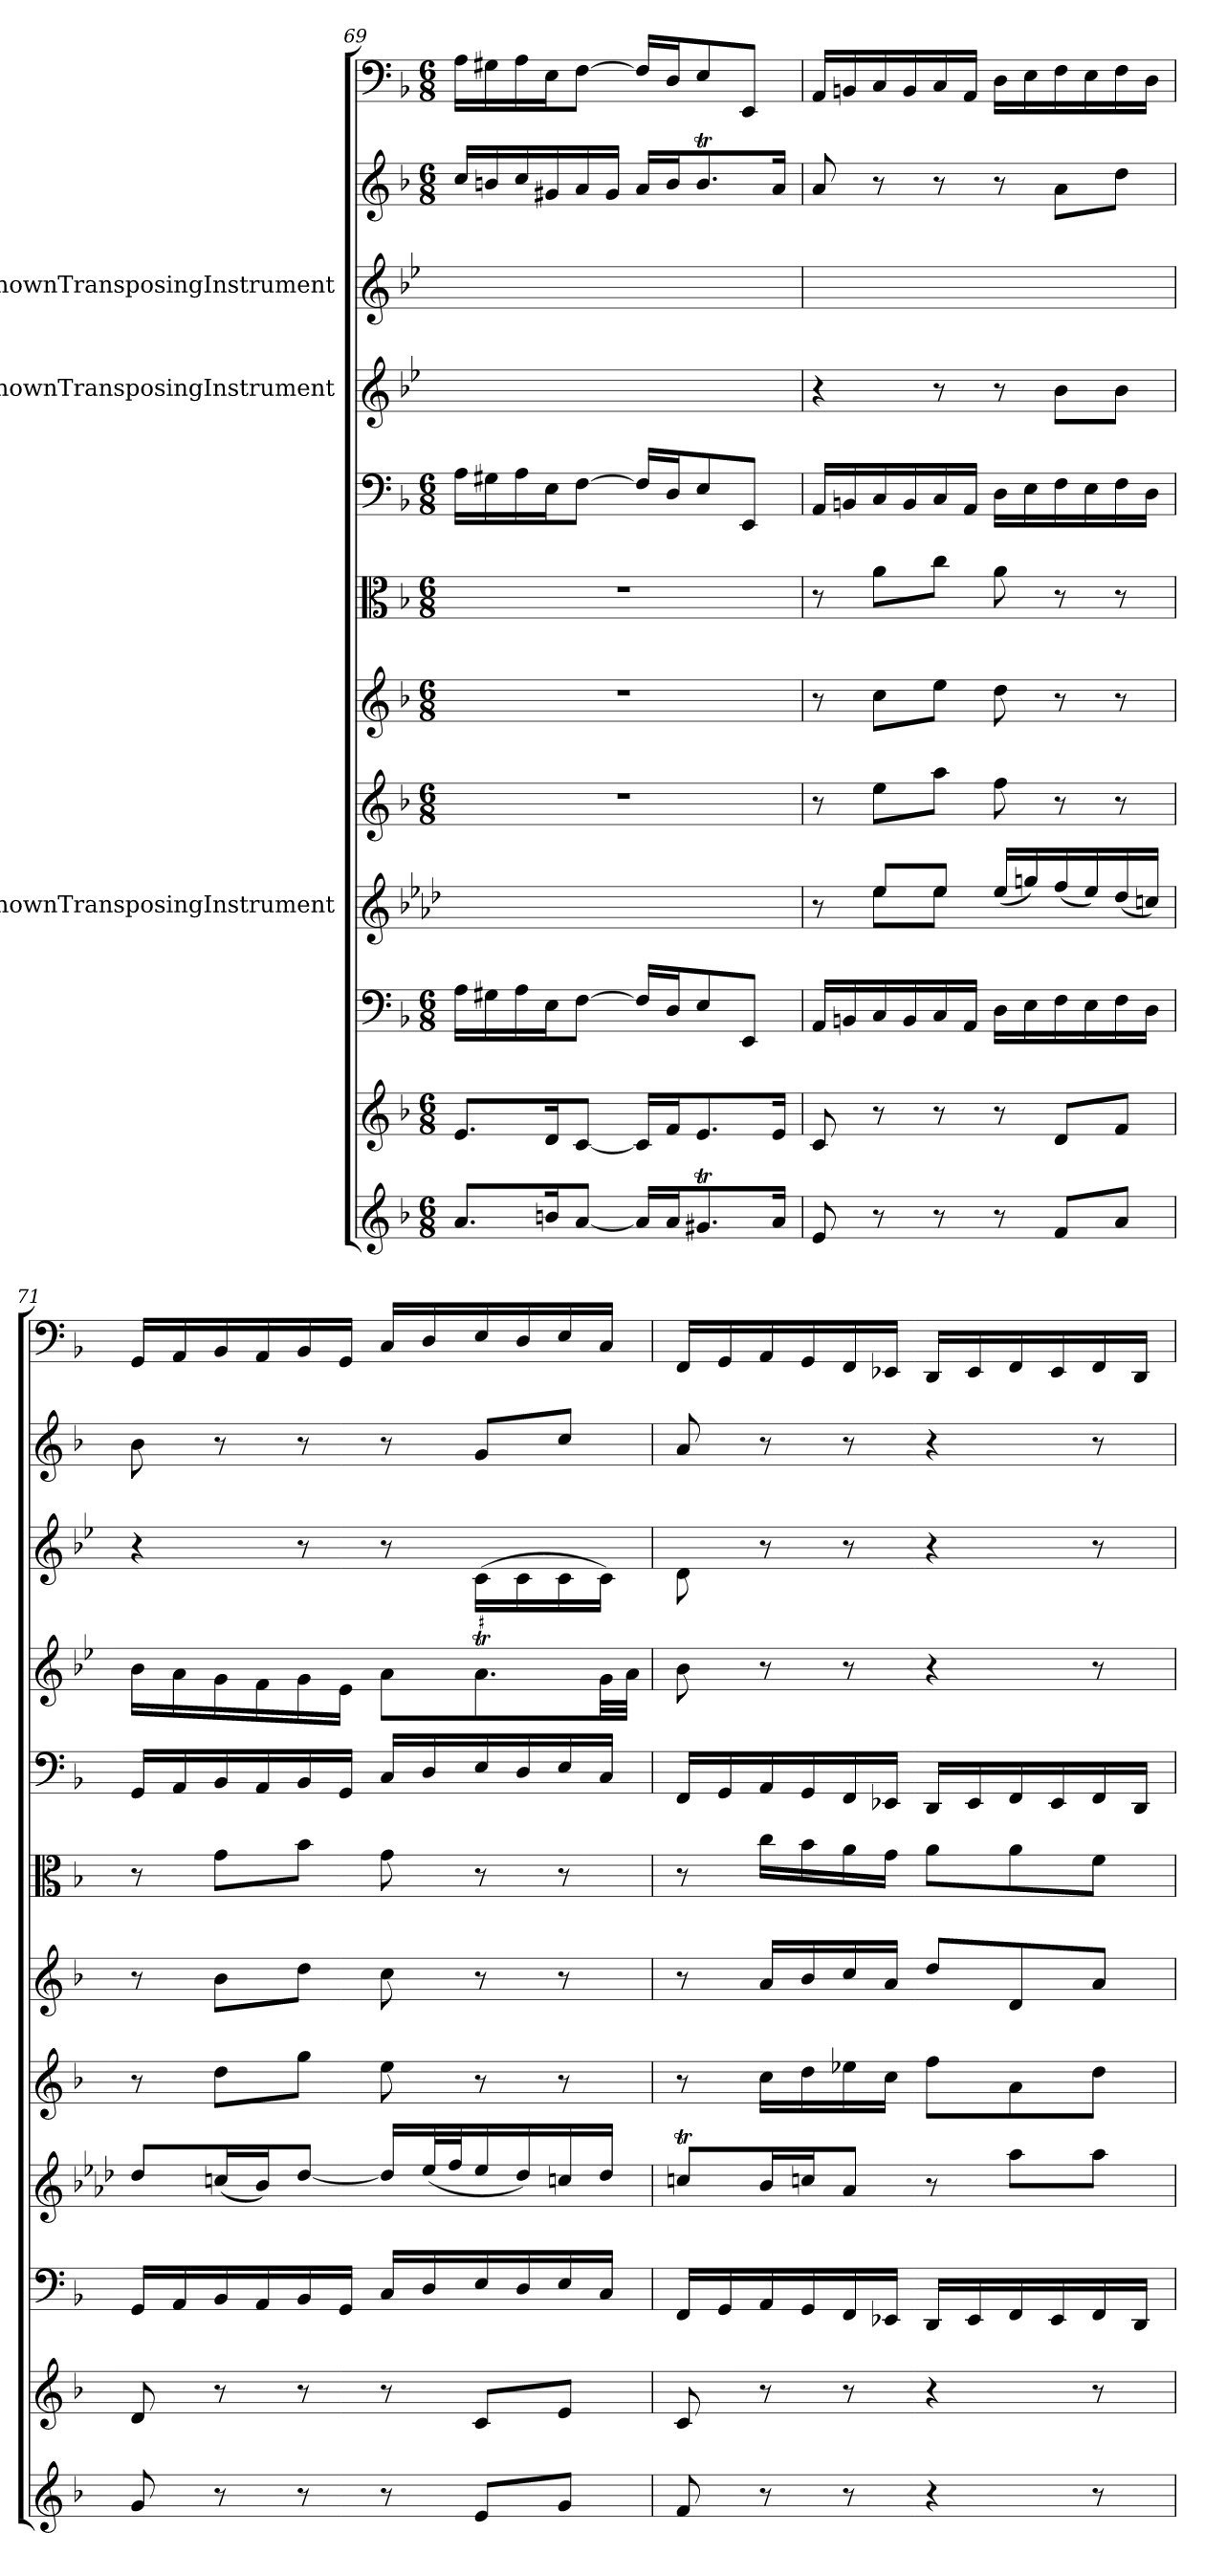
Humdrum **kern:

**kern	**kern	**kern	**kern	**kern	**kern	**kern	**kern	**kern	**kern	**kern	**kern
*part12	*part11	*part10	*part9	*part8	*part7	*part6	*part5	*part4	*part3	*part2	*part1
*staff12	*staff11	*staff10	*staff9	*staff8	*staff7	*staff6	*staff5	*staff4	*staff3	*staff2	*staff1
*	*	*	*I"UnknownTransposingInstrument	*	*	*	*	*I"UnknownTransposingInstrument	*I"UnknownTransposingInstrument	*	*
*clefG2	*clefG2	*clefF4	*clefG2	*clefG2	*clefG2	*clefC3	*clefF4	*clefG2	*clefG2	*clefG2	*clefF4
*	*	*	*ITrd2c3	*	*	*	*	*ITrd-4c-7	*ITrd-4c-7	*	*
*k[b-]	*k[b-]	*k[b-]	*k[b-]	*k[b-]	*k[b-]	*k[b-]	*k[b-]	*k[b-]	*k[b-]	*k[b-]	*k[b-]
*F:	*F:	*F:	*	*F:	*F:	*F:	*F:	*	*	*F:	*F:
*M6/8	*M6/8	*M6/8	*	*M6/8	*M6/8	*M6/8	*M6/8	*	*	*M6/8	*M6/8
=69	=69	=69	=69	=69	=69	=69	=69	=69	=69	=69	=69
8.a/L	8.e/L	16A\LL	2.r	2.r	2.r	2.r	16A\LL	2.r	2.r	16cc/LL	16A\LL
.	.	16G#X\	.	.	.	.	16G#X\	.	.	16bn/	16G#X\
.	.	16A\	.	.	.	.	16A\	.	.	16cc/	16A\
16bn/K	16d/K	16E\J	.	.	.	.	16E\J	.	.	16g#X/	16E\J
[8a/J	[8c/J	[8F\J	.	.	.	.	[8F\J	.	.	16a/	[8F\J
.	.	.	.	.	.	.	.	.	.	16g#/JJ	.
16a/LL]	16c/LL]	16F/LL]	.	.	.	.	16F/LL]	.	.	16a/LL	16F/LL]
16a/J	16f/J	16D/J	.	.	.	.	16D/J	.	.	16b/J	16D/J
8.g#Xt/	8.e/	8E/	.	.	.	.	8E/	.	.	8.bt/	8E/
.	.	8EE/J	.	.	.	.	8EE/J	.	.	.	8EE/J
16a/Jk	16e/Jk	.	.	.	.	.	.	.	.	16a/Jk	.
=70	=70	=70	=70	=70	=70	=70	=70	=70	=70	=70	=70
*	*	*	*^	*	*	*	*	*	*	*	*
8e/	8c/	16AA/LL	8r	8ryy	8r	8r	8r	16AA/LL	4r	2.r	8a/	16AA/LL
.	.	16BBn/	.	.	.	.	.	16BBn/	.	.	.	16BBn/
8r	8r	16C/	8cc/L	8cc\L	8ee\L	8cc\L	8a\L	16C/	.	.	8r	16C/
.	.	16BB/	.	.	.	.	.	16BB/	.	.	.	16BB/
8r	8r	16C/	8cc/J	8cc\J	8aa\J	8ee\J	8cc\J	16C/	8r	.	8r	16C/
.	.	16AA/JJ	.	.	.	.	.	16AA/JJ	.	.	.	16AA/JJ
8r	8r	16D\LL	(16cc/LL	4.ryy	8ff\	8dd\	8a\	16D\LL	8r	.	8r	16D\LL
.	.	16E\	16een/)	.	.	.	.	16E\	.	.	.	16E\
8f/L	8d/L	16F\	(16dd/	.	8r	8r	8r	16F\	8ff\L	.	8a\L	16F\
.	.	16E\	16cc/)	.	.	.	.	16E\	.	.	.	16E\
8a/J	8f/J	16F\	(16b-/	.	8r	8r	8r	16F\	8ff\J	.	8dd\J	16F\
.	.	16D\JJ	16an/JJ)	.	.	.	.	16D\JJ	.	.	.	16D\JJ
*	*	*	*v	*v	*	*	*	*	*	*	*	*
=71	=71	=71	=71	=71	=71	=71	=71	=71	=71	=71	=71
8g/	8d/	16GG/LL	8b-/L	8r	8r	8r	16GG/LL	16ff\LL	4r	8b-\	16GG/LL
.	.	16AA/	.	.	.	.	16AA/	16ee\	.	.	16AA/
8r	8r	16BB-/	(16an/L	8dd\L	8b-\L	8g\L	16BB-/	16dd\	.	8r	16BB-/
.	.	16AA/	16g/J)	.	.	.	16AA/	16cc\	.	.	16AA/
8r	8r	16BB-/	[8b-/J	8gg\J	8dd\J	8b-\J	16BB-/	16dd\	8r	8r	16BB-/
.	.	16GG/JJ	.	.	.	.	16GG/JJ	16b-\JJ	.	.	16GG/JJ
8r	8r	16C/LL	16b-/LL]	8ee\	8cc\	8g\	16C/LL	8ee\L	8r	8r	16C/LL
.	.	16D/	(32cc/L	.	.	.	16D/	.	.	.	16D/
.	.	.	32dd/J	.	.	.	.	.	.	.	.
!	!	!	!	!	!	!	!	!LO:TR:acc=#	!	!	!
8e/L	8c/L	16E/	16cc/	8r	8r	8r	16E/	8.eeT\	(16g\LL	8g/L	16E/
.	.	16D/	16b-/)	.	.	.	16D/	.	16g\	.	16D/
8g/J	8e/J	16E/	16an/	8r	8r	8r	16E/	.	16g\	8cc/J	16E/
.	.	16C/JJ	16b-/JJ	.	.	.	16C/JJ	32dd\LL	16g\JJ)	.	16C/JJ
.	.	.	.	.	.	.	.	32ee\JJJ	.	.	.
=72	=72	=72	=72	=72	=72	=72	=72	=72	=72	=72	=72
8f/	8c/	16FF/LL	8ant/L	8r	8r	8r	16FF/LL	8ff\	8a\	8a/	16FF/LL
.	.	16GG/	.	.	.	.	16GG/	.	.	.	16GG/
8r	8r	16AA/	16g/L	16cc\LL	16a/LL	16cc\LL	16AA/	8r	8r	8r	16AA/
.	.	16GG/	16an/J	16dd\	16b-/	16b-\	16GG/	.	.	.	16GG/
8r	8r	16FF/	8f/J	16ee-X\	16cc/	16a\	16FF/	8r	8r	8r	16FF/
.	.	16EE-X/JJ	.	16cc\JJ	16a/JJ	16g\JJ	16EE-X/JJ	.	.	.	16EE-X/JJ
4r	4r	16DD/LL	8r	8ff\L	8dd/L	8a\L	16DD/LL	4r	4r	4r	16DD/LL
.	.	16EE-/	.	.	.	.	16EE-/	.	.	.	16EE-/
.	.	16FF/	8ff\L	8a\	8d/	8a\	16FF/	.	.	.	16FF/
.	.	16EE-/	.	.	.	.	16EE-/	.	.	.	16EE-/
8r	8r	16FF/	8ff\J	8dd\J	8a/J	8f\J	16FF/	8r	8r	8r	16FF/
.	.	16DD/JJ	.	.	.	.	16DD/JJ	.	.	.	16DD/JJ
=	=	=	=	=	=	=	=	=	=	=	=
*-	*-	*-	*-	*-	*-	*-	*-	*-	*-	*-	*-
